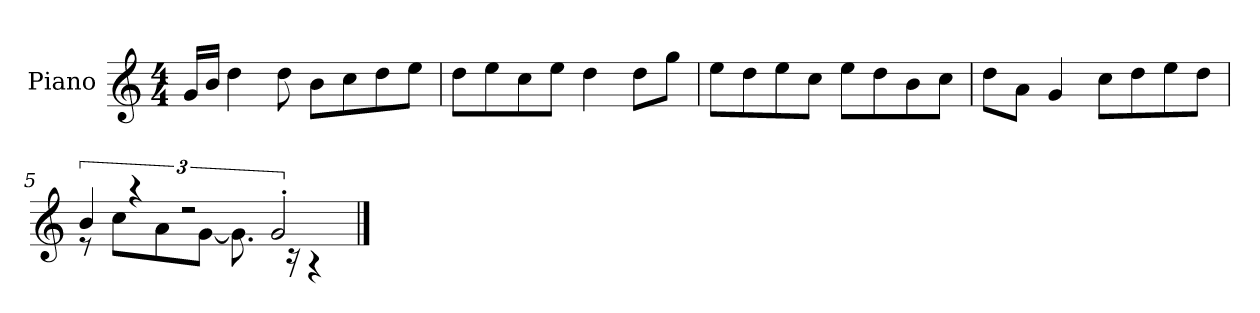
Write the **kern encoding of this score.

**kern
*part1
*staff1
*I"Piano
*I'P-no
*clefG2
*k[]
*M4/4
*MM90
=1
16g/LL
16b/JJ
4dd\
8dd\
8b\L
8cc\
8dd\
8ee\J
=2
8dd\L
8ee\
8cc\
8ee\J
4dd\
8dd\L
8gg\J
=3
8ee\L
8dd\
8ee\
8cc\J
8ee\L
8dd\
8b\
8cc\J
=4
8dd\L
8a\J
4g/
8cc\L
8dd\
8ee\
8dd\J
=5
*^
6b/	8r
.	8cc\L
6r	.
.	8a\
3r	.
.	[8g\J
.	8.g\]
3g'/	.
.	16r
.	4r
*v	*v
==
*-
